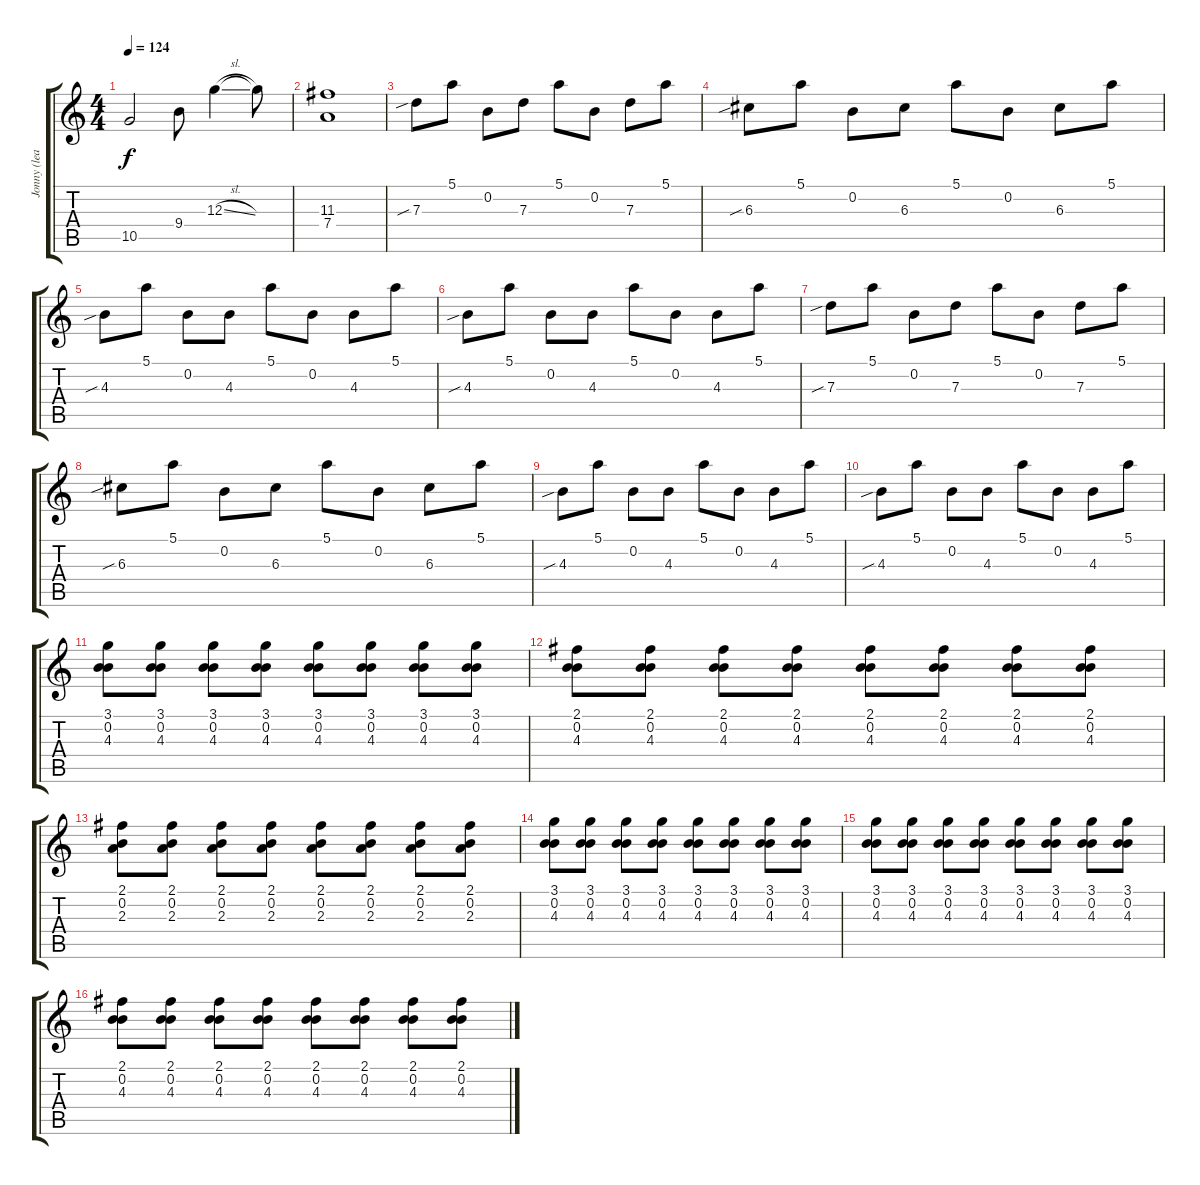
\track ("Jonny (lead guitar)" "Jonny (lea") {instrument overdrivenguitar}
\staff {score tabs}
\tuning (E4 B3 G3 D3 A2 E2) {hide}
\ts (4 4)
\tempo 124
\clef g2
\ks c
10.5{t}.2{dy f} 9.4.8 12.3{sl}.4 12.3{t}.8 |
(11.3 7.4).1 |
7.3{sib}.8 5.1.8 0.2.8 7.3.8 5.1.8 0.2.8 7.3.8 5.1.8 |
6.3{sib}.8 5.1.8 0.2.8 6.3.8 5.1.8 0.2.8 6.3.8 5.1.8 |
4.3{sib}.8 5.1.8 0.2.8 4.3.8 5.1.8 0.2.8 4.3.8 5.1.8 |
4.3{sib}.8 5.1.8 0.2.8 4.3.8 5.1.8 0.2.8 4.3.8 5.1.8 |
7.3{sib}.8 5.1.8 0.2.8 7.3.8 5.1.8 0.2.8 7.3.8 5.1.8 |
6.3{sib}.8 5.1.8 0.2.8 6.3.8 5.1.8 0.2.8 6.3.8 5.1.8 |
4.3{sib}.8 5.1.8 0.2.8 4.3.8 5.1.8 0.2.8 4.3.8 5.1.8 |
4.3{sib}.8 5.1.8 0.2.8 4.3.8 5.1.8 0.2.8 4.3.8 5.1.8 |
(3.1 0.2 4.3).8 (3.1 0.2 4.3).8 (3.1 0.2 4.3).8 (3.1 0.2 4.3).8 (3.1 0.2 4.3).8 (3.1 0.2 4.3).8 (3.1 0.2 4.3).8 (3.1 0.2 4.3).8 |
(2.1 0.2 4.3).8 (2.1 0.2 4.3).8 (2.1 0.2 4.3).8 (2.1 0.2 4.3).8 (2.1 0.2 4.3).8 (2.1 0.2 4.3).8 (2.1 0.2 4.3).8 (2.1 0.2 4.3).8 |
(2.1 0.2 2.3).8 (2.1 0.2 2.3).8 (2.1 0.2 2.3).8 (2.1 0.2 2.3).8 (2.1 0.2 2.3).8 (2.1 0.2 2.3).8 (2.1 0.2 2.3).8 (2.1 0.2 2.3).8 |
(3.1 0.2 4.3).8 (3.1 0.2 4.3).8 (3.1 0.2 4.3).8 (3.1 0.2 4.3).8 (3.1 0.2 4.3).8 (3.1 0.2 4.3).8 (3.1 0.2 4.3).8 (3.1 0.2 4.3).8 |
(3.1 0.2 4.3).8 (3.1 0.2 4.3).8 (3.1 0.2 4.3).8 (3.1 0.2 4.3).8 (3.1 0.2 4.3).8 (3.1 0.2 4.3).8 (3.1 0.2 4.3).8 (3.1 0.2 4.3).8 |
(2.1 0.2 4.3).8 (2.1 0.2 4.3).8 (2.1 0.2 4.3).8 (2.1 0.2 4.3).8 (2.1 0.2 4.3).8 (2.1 0.2 4.3).8 (2.1 0.2 4.3).8 (2.1 0.2 4.3).8
